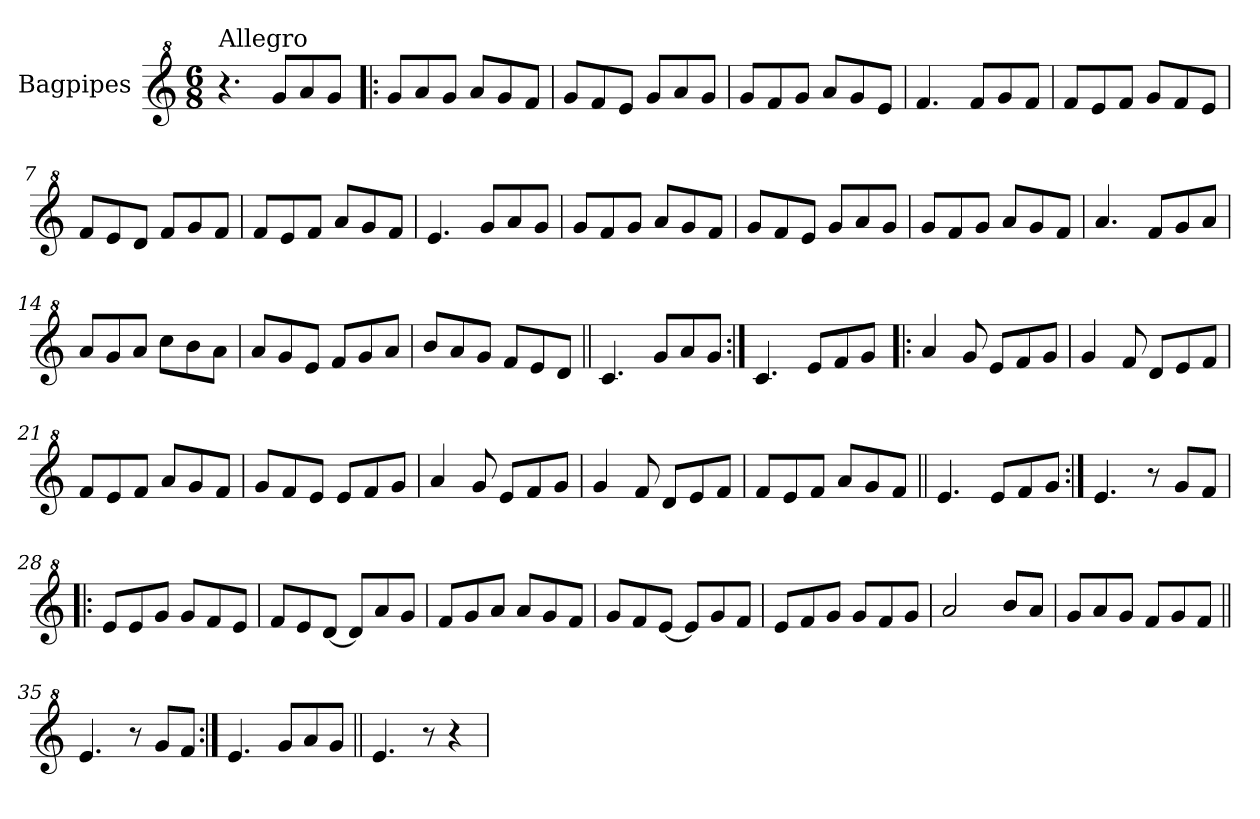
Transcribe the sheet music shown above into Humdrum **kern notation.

**kern
*part1
*staff1
*I"Bagpipes
*I'Bag
*clefG^2
*k[]
*C:
*M6/8
=1
!LO:TX:a:t=Allegro
4.r
8gg/L
8aa/
8gg/J
=2!|:
8gg/L
8aa/
8gg/J
8aa/L
8gg/
8ff/J
=3
8gg/L
8ff/
8ee/J
8gg/L
8aa/
8gg/J
=4
8gg/L
8ff/
8gg/J
8aa/L
8gg/
8ee/J
=5
4.ff/
8ff/L
8gg/
8ff/J
=6
8ff/L
8ee/
8ff/J
8gg/L
8ff/
8ee/J
=7
8ff/L
8ee/
8dd/J
8ff/L
8gg/
8ff/J
!!LO:LB:g=z
=8
8ff/L
8ee/
8ff/J
8aa/L
8gg/
8ff/J
=9
4.ee/
8gg/L
8aa/
8gg/J
=10
8gg/L
8ff/
8gg/J
8aa/L
8gg/
8ff/J
=11
8gg/L
8ff/
8ee/J
8gg/L
8aa/
8gg/J
=12
8gg/L
8ff/
8gg/J
8aa/L
8gg/
8ff/J
=13
4.aa/
8ff/L
8gg/
8aa/J
=14
8aa/L
8gg/
8aa/J
8ccc\L
8bb\
8aa\J
=15
8aa/L
8gg/
8ee/J
8ff/L
8gg/
8aa/J
!!LO:LB:g=z
=16
8bb/L
8aa/
8gg/J
8ff/L
8ee/
8dd/J
=17||
4.cc/
8gg/L
8aa/
8gg/J
=18:|!
4.cc/
8ee/L
8ff/
8gg/J
=19!|:
4aa/
8gg/
8ee/L
8ff/
8gg/J
=20
4gg/
8ff/
8dd/L
8ee/
8ff/J
=21
8ff/L
8ee/
8ff/J
8aa/L
8gg/
8ff/J
=22
8gg/L
8ff/
8ee/J
8ee/L
8ff/
8gg/J
=23
4aa/
8gg/
8ee/L
8ff/
8gg/J
!!LO:LB:g=z
=24
4gg/
8ff/
8dd/L
8ee/
8ff/J
=25
8ff/L
8ee/
8ff/J
8aa/L
8gg/
8ff/J
=26||
4.ee/
8ee/L
8ff/
8gg/J
=27:|!
4.ee/
8r
8gg/L
8ff/J
=28!|:
8ee/L
8ee/
8gg/J
8gg/L
8ff/
8ee/J
=29
8ff/L
8ee/
[8dd/J
8dd/L]
8aa/
8gg/J
=30
8ff/L
8gg/
8aa/J
8aa/L
8gg/
8ff/J
=31
8gg/L
8ff/
[8ee/J
8ee/L]
8gg/
8ff/J
!!LO:LB:g=z
=32
8ee/L
8ff/
8gg/J
8gg/L
8ff/
8gg/J
=33
2aa/
8bb/L
8aa/J
=34
8gg/L
8aa/
8gg/J
8ff/L
8gg/
8ff/J
=35||
4.ee/
8r
8gg/L
8ff/J
=36:|!
4.ee/
8gg/L
8aa/
8gg/J
=37||
4.ee/
8r
4r
=
*-
